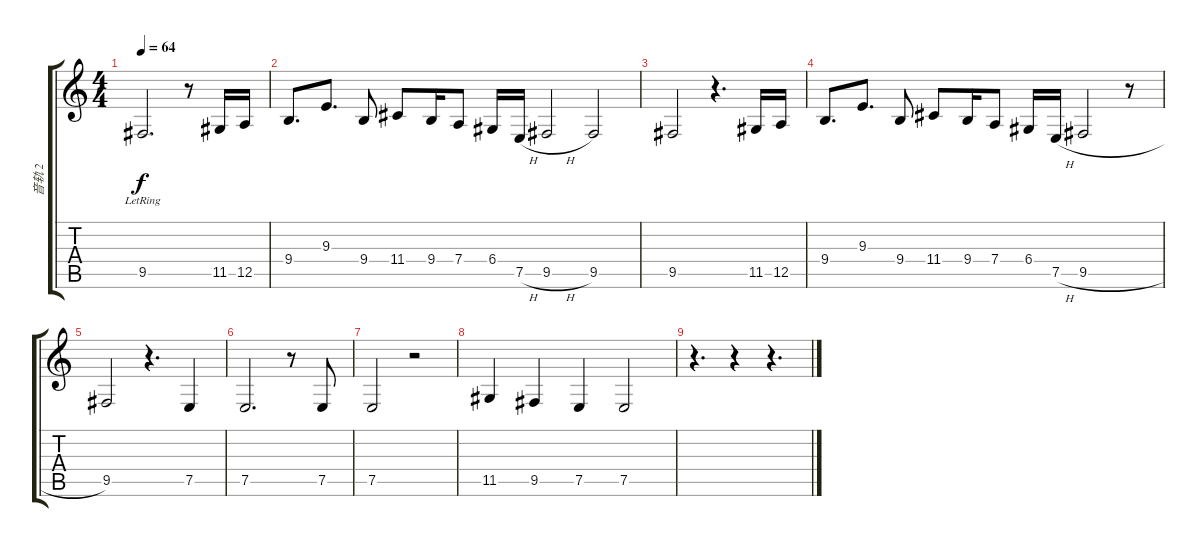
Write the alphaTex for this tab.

\track ("音轨 2" "音轨 2") {instrument oboe}
\staff {score tabs}
\tuning (E4 B3 G3 D3 A2 E2) {hide}
\ts (4 4)
\tempo 64
\clef g2
\ks c
9.5{lr}.2{d dy f} r.8 11.5.16 12.5.16 |
9.4.8{d} 9.3.8{d} 9.4.8 11.4.8 9.4.16 7.4.8 6.4.16 7.5{h}.16 9.5{h}.2 9.5.2 |
9.5.2 r.4{d} 11.5.16 12.5.16 |
9.4.8{d txt ""} 9.3.8{d} 9.4.8 11.4.8 9.4.16 7.4.8 6.4.16 7.5{h}.16 9.5{h}.2 r.8 |
9.5.2 r.4{d} 7.5.4 |
7.5.2{d} r.8 7.5.8 |
7.5.2 r.2 |
11.5.4 9.5.4 7.5.4 7.5.2 |
r.4{d} r.4 r.4{d}
